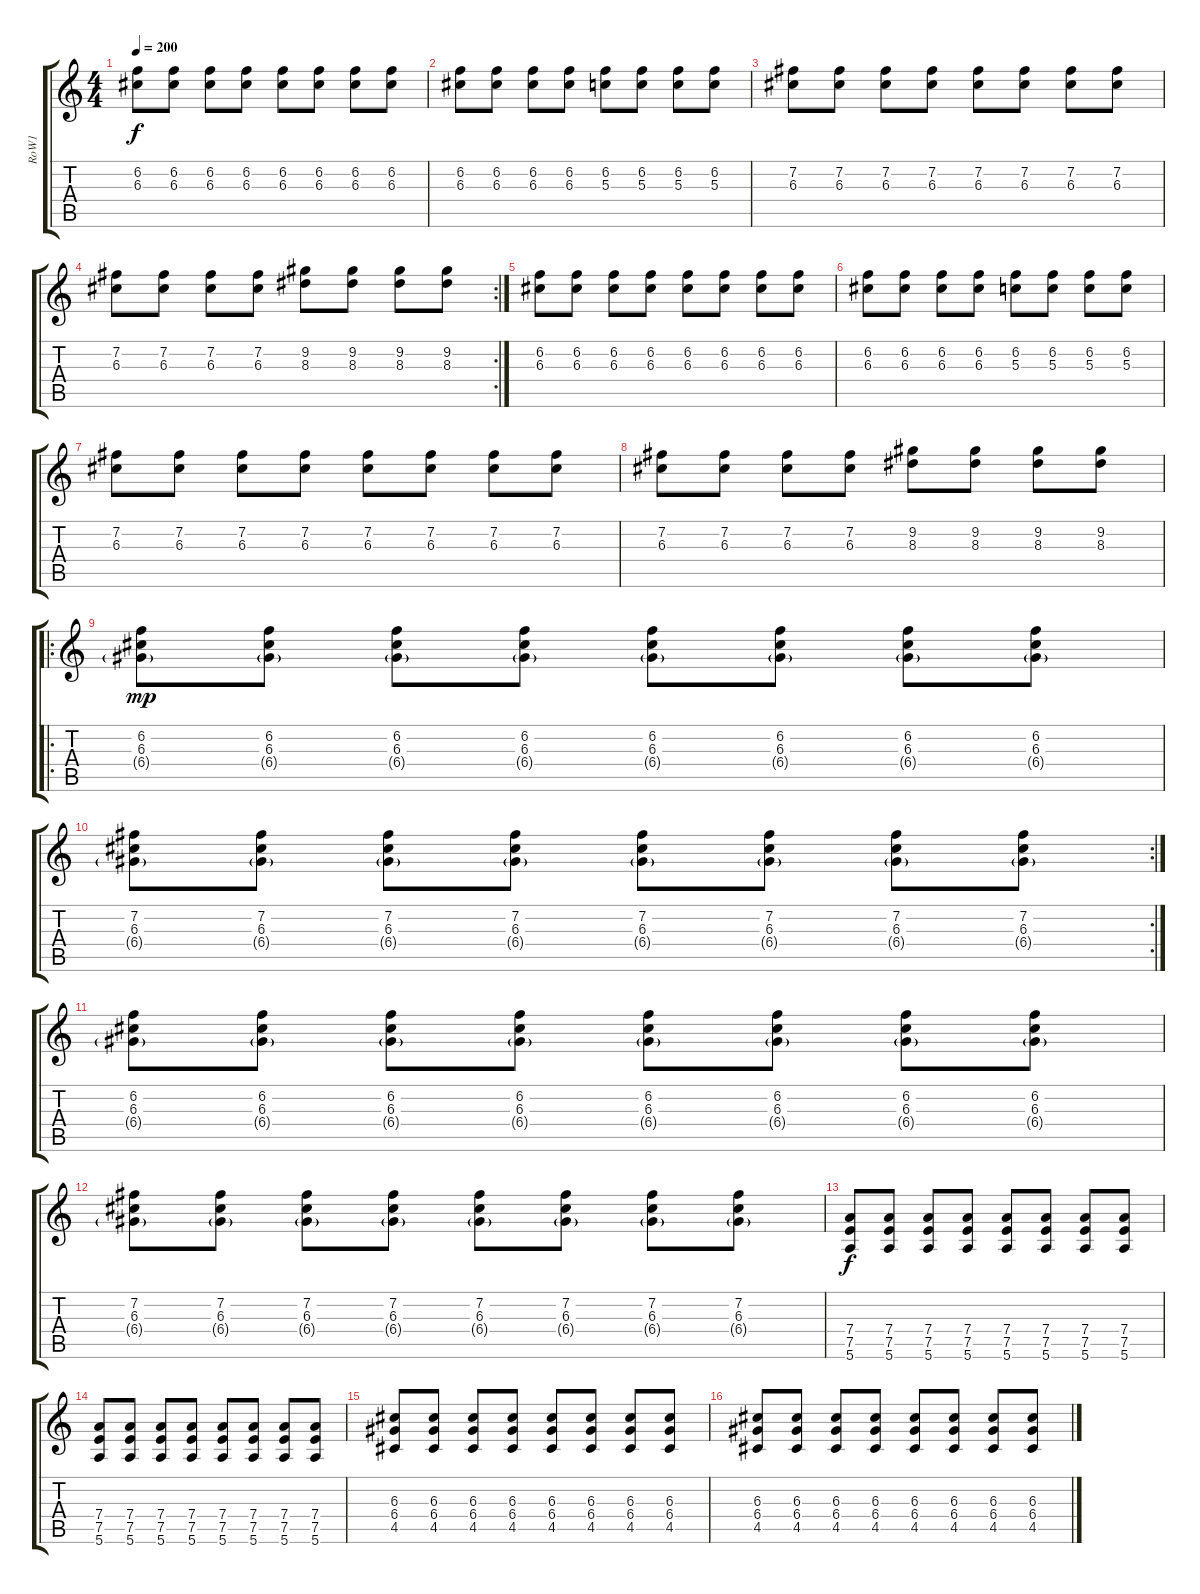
\track ("RoW1" "RoW1") {instrument overdrivenguitar}
\staff {score tabs}
\tuning (E4 B3 G3 D3 A2 E2) {hide}
\ts (4 4)
\tempo 200
\clef g2
\ks c
(6.2 6.3).8{dy f instrument overdrivenguitar} (6.2 6.3).8 (6.2 6.3).8 (6.2 6.3).8 (6.2 6.3).8 (6.2 6.3).8 (6.2 6.3).8 (6.2 6.3).8 |
(6.2 6.3).8 (6.2 6.3).8 (6.2 6.3).8 (6.2 6.3).8 (6.2 5.3).8 (6.2 5.3).8 (6.2 5.3).8 (6.2 5.3).8 |
(7.2 6.3).8 (7.2 6.3).8 (7.2 6.3).8 (7.2 6.3).8 (7.2 6.3).8 (7.2 6.3).8 (7.2 6.3).8 (7.2 6.3).8 |
\rc 2
(7.2 6.3).8 (7.2 6.3).8 (7.2 6.3).8 (7.2 6.3).8 (9.2 8.3).8 (9.2 8.3).8 (9.2 8.3).8 (9.2 8.3).8 |
(6.2 6.3).8 (6.2 6.3).8 (6.2 6.3).8 (6.2 6.3).8 (6.2 6.3).8 (6.2 6.3).8 (6.2 6.3).8 (6.2 6.3).8 |
(6.2 6.3).8 (6.2 6.3).8 (6.2 6.3).8 (6.2 6.3).8 (6.2 5.3).8 (6.2 5.3).8 (6.2 5.3).8 (6.2 5.3).8 |
(7.2 6.3).8 (7.2 6.3).8 (7.2 6.3).8 (7.2 6.3).8 (7.2 6.3).8 (7.2 6.3).8 (7.2 6.3).8 (7.2 6.3).8 |
(7.2 6.3).8 (7.2 6.3).8 (7.2 6.3).8 (7.2 6.3).8 (9.2 8.3).8 (9.2 8.3).8 (9.2 8.3).8 (9.2 8.3).8 |
\ro
(6.2 6.3 6.4{g}).8{dy mp} (6.2 6.3 6.4{g}).8 (6.2 6.3 6.4{g}).8 (6.2 6.3 6.4{g}).8 (6.2 6.3 6.4{g}).8 (6.2 6.3 6.4{g}).8 (6.2 6.3 6.4{g}).8 (6.2 6.3 6.4{g}).8 |
\rc 2
(7.2 6.3 6.4{g}).8 (7.2 6.3 6.4{g}).8 (7.2 6.3 6.4{g}).8 (7.2 6.3 6.4{g}).8 (7.2 6.3 6.4{g}).8 (7.2 6.3 6.4{g}).8 (7.2 6.3 6.4{g}).8 (7.2 6.3 6.4{g}).8 |
(6.2 6.3 6.4{g}).8 (6.2 6.3 6.4{g}).8 (6.2 6.3 6.4{g}).8 (6.2 6.3 6.4{g}).8 (6.2 6.3 6.4{g}).8 (6.2 6.3 6.4{g}).8 (6.2 6.3 6.4{g}).8 (6.2 6.3 6.4{g}).8 |
(7.2 6.3 6.4{g}).8 (7.2 6.3 6.4{g}).8 (7.2 6.3 6.4{g}).8 (7.2 6.3 6.4{g}).8 (7.2 6.3 6.4{g}).8 (7.2 6.3 6.4{g}).8 (7.2 6.3 6.4{g}).8 (7.2 6.3 6.4{g}).8 |
(7.4 7.5 5.6).8{dy f} (7.4 7.5 5.6).8 (7.4 7.5 5.6).8 (7.4 7.5 5.6).8 (7.4 7.5 5.6).8 (7.4 7.5 5.6).8 (7.4 7.5 5.6).8 (7.4 7.5 5.6).8 |
(7.4 7.5 5.6).8 (7.4 7.5 5.6).8 (7.4 7.5 5.6).8 (7.4 7.5 5.6).8 (7.4 7.5 5.6).8 (7.4 7.5 5.6).8 (7.4 7.5 5.6).8 (7.4 7.5 5.6).8 |
(6.3 6.4 4.5).8 (6.3 6.4 4.5).8 (6.3 6.4 4.5).8 (6.3 6.4 4.5).8 (6.3 6.4 4.5).8 (6.3 6.4 4.5).8 (6.3 6.4 4.5).8 (6.3 6.4 4.5).8 |
(6.3 6.4 4.5).8 (6.3 6.4 4.5).8 (6.3 6.4 4.5).8 (6.3 6.4 4.5).8 (6.3 6.4 4.5).8 (6.3 6.4 4.5).8 (6.3 6.4 4.5).8 (6.3 6.4 4.5).8
